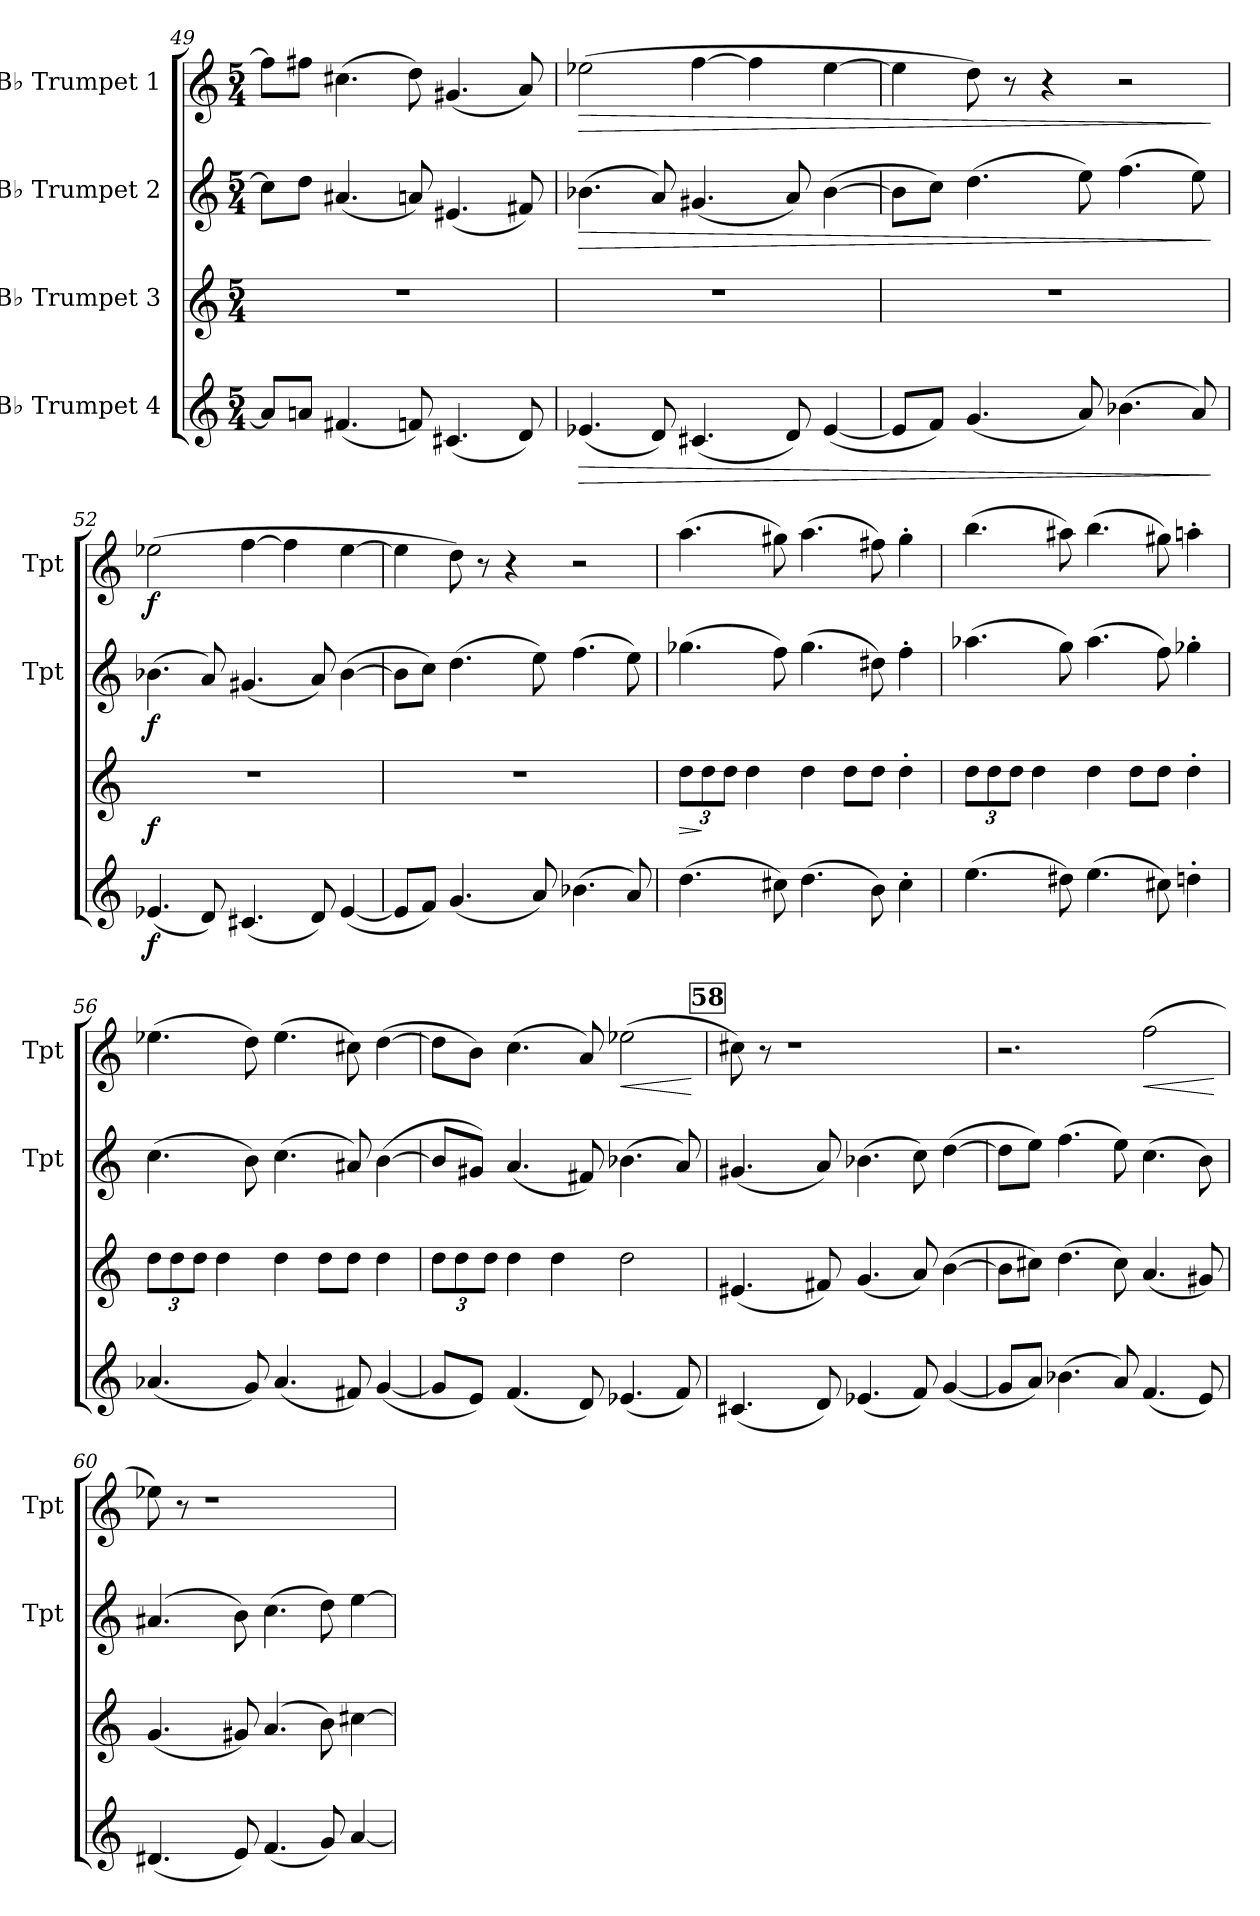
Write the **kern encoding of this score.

**kern	**dynam	**kern	**dynam	**kern	**dynam	**kern	**dynam
*part4	*part4	*part3	*part3	*part2	*part2	*part1	*part1
*staff4	*staff4	*staff3	*staff3	*staff2	*staff2	*staff1	*staff1
*I"B♭ Trumpet 4	*	*I"B♭ Trumpet 3	*	*I"B♭ Trumpet 2	*	*I"B♭ Trumpet 1	*
*	*	*	*	*I'Tpt	*	*I'Tpt	*
*clefG2	*	*clefG2	*	*clefG2	*	*clefG2	*
*ITrd1c2	*	*ITrd1c2	*	*ITrd1c2	*	*ITrd1c2	*
*k[b-e-]	*	*k[b-e-]	*	*k[b-e-]	*	*k[b-e-]	*
*M5/4	*	*M5/4	*	*M5/4	*	*M5/4	*
=49	=49	=49	=49	=49	=49	=49	=49
8g#/L]	.	4%5r	.	8b\L]	.	8ee-\L]	.
8gn/J	.	.	.	8cc\J	.	8een\J	.
(4.en/	.	.	.	(4.g#X/	.	(4.bn\	.
8e-X/)	.	.	.	8gn/)	.	8cc\)	.
(4.Bn/	.	.	.	(4.d#X/	.	(4.f#X/	.
8c/)	.	.	.	8en/)	.	8g/)	.
!!LO:PB:g=z
=50	=50	=50	=50	=50	=50	=50	=50
!	!LO:HP:b	!	!	!	!LO:HP:b	!	!LO:HP:b
(4.d-X/	>	4%5r	.	(4.a-X\	>	(2dd-X\	>
8c/)	.	.	.	8g/)	.	.	.
(4.Bn/	.	.	.	(4.f#X/	.	[4ee-\	.
.	.	.	.	.	.	4ee-\]	.
8c/)	.	.	.	8g/)	.	.	.
([4d-/	.	.	.	([4a-\	.	[4dd-\	.
=51	=51	=51	=51	=51	=51	=51	=51
8d-/L]	.	4%5r	.	8a-\L]	.	4dd-\]	.
8e-/J)	.	.	.	8b-\J)	.	.	.
(4.f/	.	.	.	(4.cc\	.	8cc\)	.
.	.	.	.	.	.	8r	.
.	.	.	.	.	.	4r	.
8g/)	.	.	.	8dd\)	.	.	.
(4.a-X\	.	.	.	(4.ee-\	.	2r	.
8g/)	.	.	.	8dd\)	.	.	.
.	]	.	.	.	]	.	]
=52	=52	=52	=52	=52	=52	=52	=52
!	!LO:DY:b	!	!LO:DY:b	!	!LO:DY:b	!	!LO:DY:b
(4.d-X/	f	4%5r	f	(4.a-X\	f	(2dd-X\	f
8c/)	.	.	.	8g/)	.	.	.
(4.Bn/	.	.	.	(4.f#X/	.	[4ee-\	.
.	.	.	.	.	.	4ee-\]	.
8c/)	.	.	.	8g/)	.	.	.
([4d-/	.	.	.	([4a-\	.	[4dd-\	.
=53	=53	=53	=53	=53	=53	=53	=53
8d-/L]	.	4%5r	.	8a-\L]	.	4dd-\]	.
8e-/J)	.	.	.	8b-\J)	.	.	.
(4.f/	.	.	.	(4.cc\	.	8cc\)	.
.	.	.	.	.	.	8r	.
.	.	.	.	.	.	4r	.
8g/)	.	.	.	8dd\)	.	.	.
(4.a-X\	.	.	.	(4.ee-\	.	2r	.
8g/)	.	.	.	8dd\)	.	.	.
!!LO:LB:g=z
=54	=54	=54	=54	=54	=54	=54	=54
*	*	*Xbrackettup	*	*	*	*	*
!	!	!	!LO:HP:b	!	!	!	!
(4.cc\	.	12cc\L	>	(4.ff-X\	.	(4.gg\	.
.	.	12cc\	]	.	.	.	.
.	.	12cc\J	.	.	.	.	.
.	.	4cc\	.	.	.	.	.
8bn\)	.	.	.	8ee-\)	.	8ff#X\)	.
(4.cc\	.	4cc\	.	(4.ff-\	.	(4.gg\	.
.	.	8cc\L	.	.	.	.	.
8a\)	.	8cc\J	.	8cc#X\)	.	8een\)	.
4b'\	.	4cc'\	.	4ee-'\	.	4ff#'\	.
=55	=55	=55	=55	=55	=55	=55	=55
(4.dd\	.	12cc\L	.	(4.gg-X\	.	(4.aa\	.
.	.	12cc\	.	.	.	.	.
.	.	12cc\J	.	.	.	.	.
.	.	4cc\	.	.	.	.	.
8cc#X\)	.	.	.	8ff\)	.	8gg#X\)	.
(4.dd\	.	4cc\	.	(4.gg-\	.	(4.aa\	.
.	.	8cc\L	.	.	.	.	.
8bn\)	.	8cc\J	.	8ee-\)	.	8ff#X\)	.
4ccn'\	.	4cc'\	.	4ff-X'\	.	4ggn'\	.
=56	=56	=56	=56	=56	=56	=56	=56
(4.g-X/	.	12cc\L	.	(4.b-\	.	(4.dd-X\	.
.	.	12cc\	.	.	.	.	.
.	.	12cc\J	.	.	.	.	.
.	.	4cc\	.	.	.	.	.
8f/)	.	.	.	8a\)	.	8cc\)	.
(4.g-/	.	4cc\	.	(4.b-\	.	(4.dd-\	.
.	.	8cc\L	.	.	.	.	.
8en/)	.	8cc\J	.	8g#X/)	.	8bn\)	.
([4f/	.	4cc\	.	([4a\	.	([4cc\	.
=57	=57	=57	=57	=57	=57	=57	=57
8f/L]	.	12cc\L	.	8a/L]	.	8cc\L]	.
.	.	12cc\	.	.	.	.	.
8d/J)	.	.	.	8f#X/J)	.	8a\J)	.
.	.	12cc\J	.	.	.	.	.
(4.e-/	.	4cc\	.	(4.g/	.	(4.b-\	.
.	.	4cc\	.	.	.	.	.
8c/)	.	.	.	8en/)	.	8g/)	.
!	!	!	!	!	!	!	!LO:HP:b
(4.d-X/	.	2cc\	.	(4.a-X\	.	(2dd-X\	<
8e-/)	.	.	.	8g/)	.	.	.
.	.	.	.	.	.	.	[
!!LO:LB:g=z
!!LO:REH:place=s1:a:B:fs=14:t=58
=58	=58	=58	=58	=58	=58	=58	=58
(4.Bn/	.	(4.d#X/	.	(4.f#X/	.	8bn\)	.
.	.	.	.	.	.	8r	.
.	.	.	.	.	.	1r	.
8c/)	.	8en/)	.	8g/)	.	.	.
(4.d-X/	.	(4.f/	.	(4.a-X\	.	.	.
8e-/)	.	8g/)	.	8b-\)	.	.	.
([4f/	.	([4a\	.	([4cc\	.	.	.
=59	=59	=59	=59	=59	=59	=59	=59
8f/L]	.	8a\L]	.	8cc\L]	.	2.r	.
8g/J)	.	8bn\J)	.	8dd\J)	.	.	.
(4.a-X\	.	(4.cc\	.	(4.ee-\	.	.	.
8g/)	.	8b\)	.	8dd\)	.	.	.
!	!	!	!	!	!	!	!LO:HP:b
(4.e-/	.	(4.g/	.	(4.b-\	.	(2ee-\	<
8d/)	.	8f#X/)	.	8a\)	.	.	.
.	.	.	.	.	.	.	[
=60	=60	=60	=60	=60	=60	=60	=60
(4.c#X/	.	(4.f/	.	(4.g#X/	.	8dd-X\)	.
.	.	.	.	.	.	8r	.
.	.	.	.	.	.	1r	.
8d/)	.	8f#X/)	.	8a\)	.	.	.
(4.e-/	.	(4.g/	.	(4.b-\	.	.	.
8f/)	.	8a\)	.	8cc\)	.	.	.
[4g/	.	[4bn\	.	[4dd\	.	.	.
=	=	=	=	=	=	=	=
*-	*-	*-	*-	*-	*-	*-	*-
